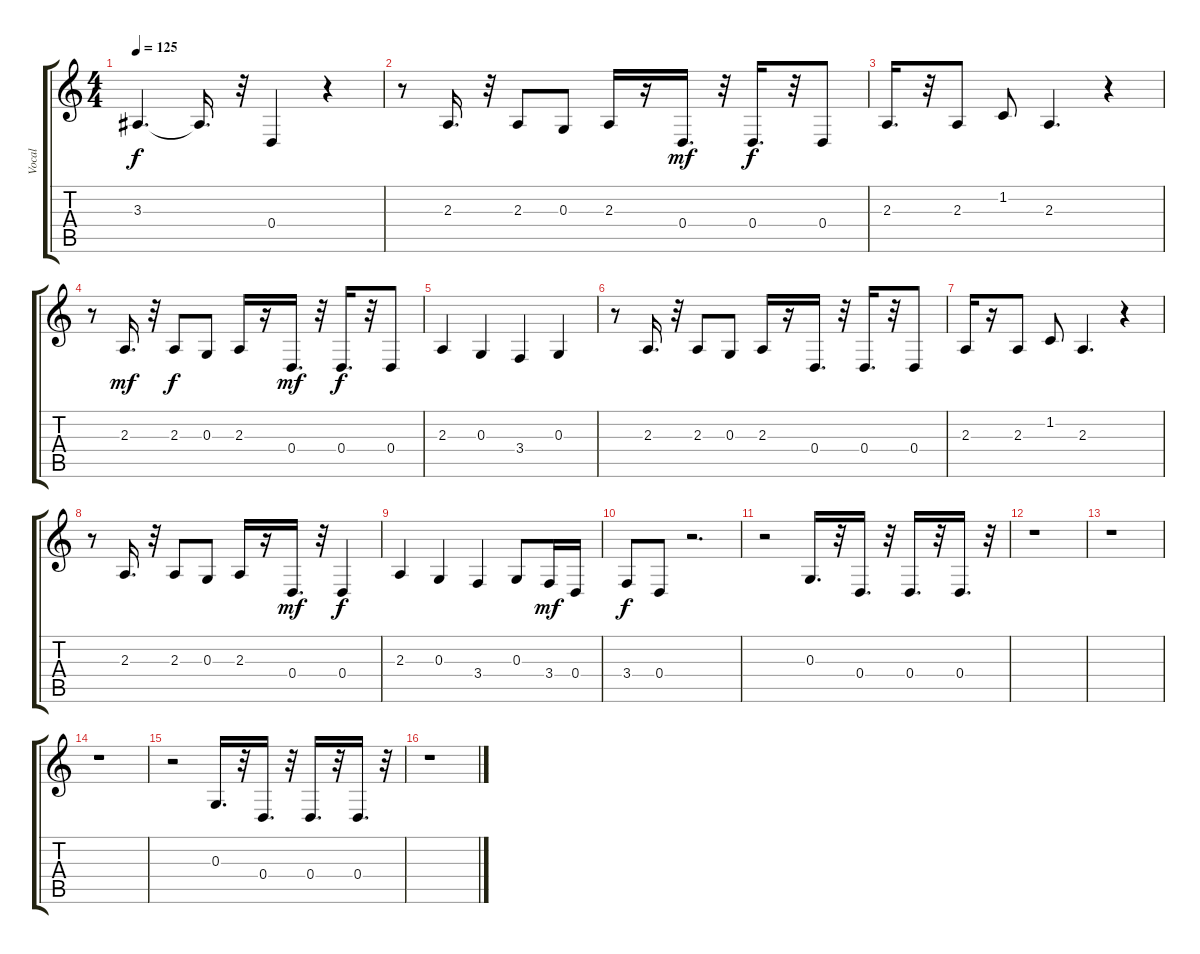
\track ("Vocal     " "Vocal     ") {instrument altosax}
\staff {score tabs}
\tuning (E4 B3 G3 D3 A2 E2) {hide}
\ts (4 4)
\tempo 125
\clef g2
\ks c
3.3.4{d dy f} 3.3{t}.16{d} r.32 0.4.4 r.4 |
r.8 2.3.16{d} r.32 2.3.8 0.3.8 2.3.16 r.16 0.4.16{d dy mf} r.32 0.4.16{d dy f} r.32 0.4.8 |
2.3.16{d} r.32 2.3.8 1.2.8 2.3.4{d} r.4 |
r.8 2.3.16{d dy mf} r.32 2.3.8{dy f} 0.3.8 2.3.16 r.16 0.4.16{d dy mf} r.32 0.4.16{d dy f} r.32 0.4.8 |
2.3.4 0.3.4 3.4.4 0.3.4 |
r.8 2.3.16{d} r.32 2.3.8 0.3.8 2.3.16 r.16 0.4.16{d} r.32 0.4.16{d} r.32 0.4.8 |
2.3.16 r.16 2.3.8 1.2.8 2.3.4{d} r.4 |
r.8 2.3.16{d} r.32 2.3.8 0.3.8 2.3.16 r.16 0.4.16{d dy mf} r.32 0.4.4{dy f} |
2.3.4 0.3.4 3.4.4 0.3.8 3.4.16{dy mf} 0.4.16 |
3.4.8{dy f} 0.4.8 r.2{d} |
r.2 0.3.16{d} r.32 0.4.16{d} r.32 0.4.16{d} r.32 0.4.16{d} r.32 |
r.1 |
r.1 |
r.1 |
r.2 0.3.16{d} r.32 0.4.16{d} r.32 0.4.16{d} r.32 0.4.16{d} r.32 |
r.1
